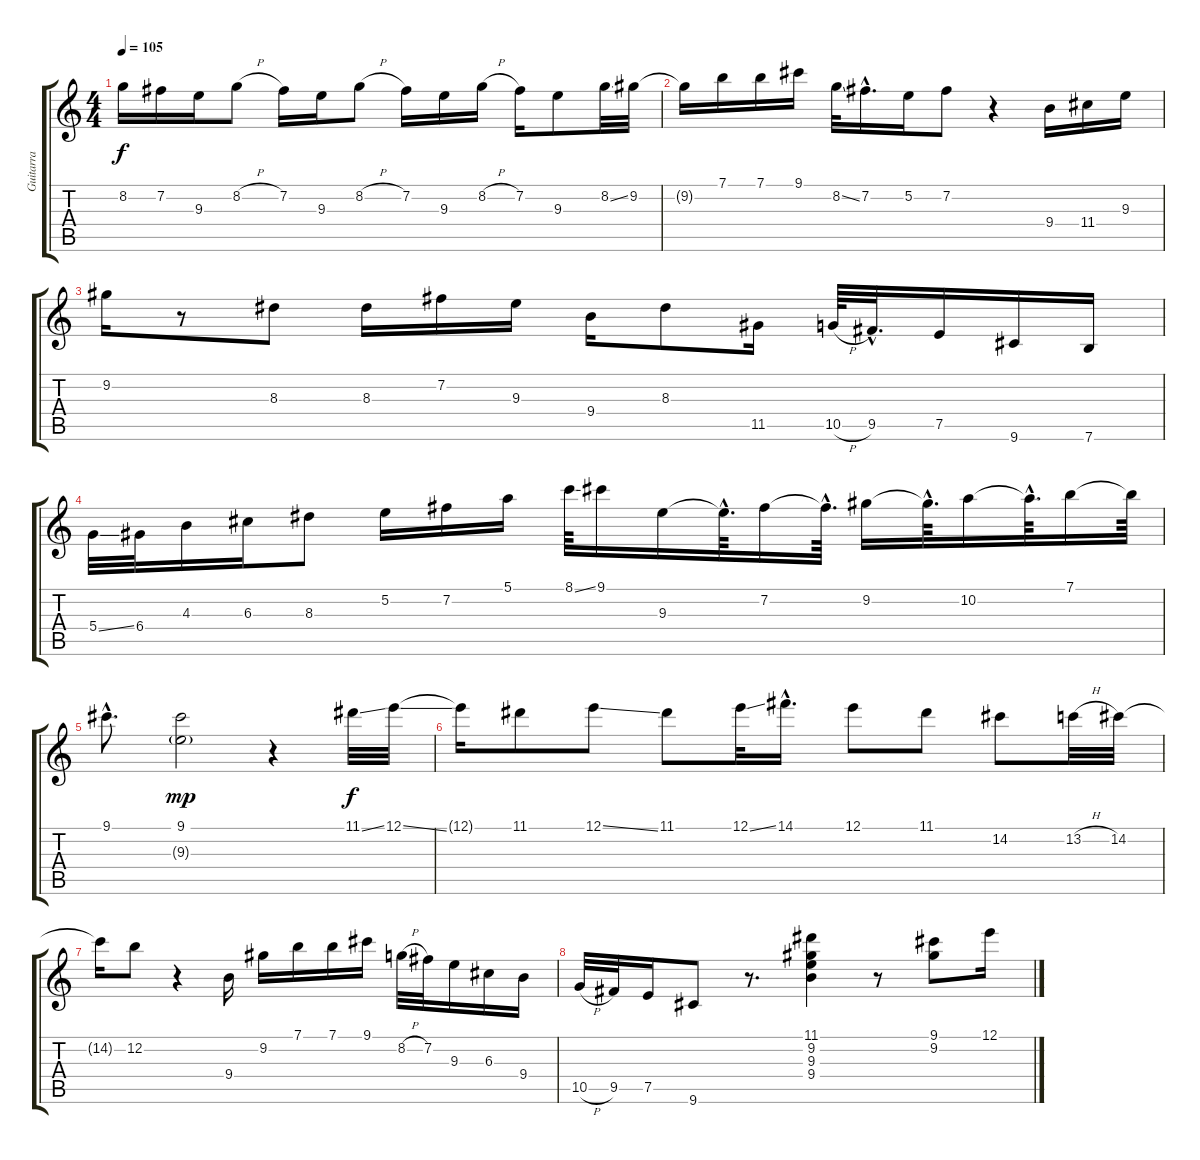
\track ("Guitarra" "Guitarra") {instrument electricguitarjazz}
\staff {score tabs}
\tuning (E4 B3 G3 D3 A2 E2) {hide}
\ts (4 4)
\tempo 105
\clef g2
\ks c
8.2{t}.16{dy f} 7.2.16 9.3.16 8.2{h}.8 7.2.16 9.3.16 8.2{h}.8 7.2.16 9.3.16 8.2{h}.16 7.2.16 9.3.8 8.2{ss}.32 9.2.32 |
9.2{t}.16 7.1.16 7.1.16 9.1.16 8.2{ss}.32 7.2{hac}.16{d} 5.2.16 7.2.8 r.4 9.4.16 11.4.16 9.3.16 |
9.2.16 r.8 8.3.8 8.3.16 7.2.16 9.3.16 9.4.16 8.3.8 11.5.16 10.5{h}.64 9.5{hac}.32{d} 7.5.16 9.6.16 7.6.16 |
5.4{ss}.32 6.4.32 4.3.16 6.3.16 8.3.8 5.2.16 7.2.16 5.1.16 8.1{ss}.64 9.1.16 9.3.16 9.3{hac t}.64{d} 7.2.16 7.2{hac t}.64{d} 9.2.16 9.2{hac t}.64{d} 10.2.16 10.2{hac t}.64{d} 7.1.16 7.1{t}.64 |
9.1{hac}.8{d} (9.1 9.3{g}).2{dy mp} r.4 11.1{ss}.32{dy f} 12.1{ss}.32 |
12.1{t}.16 11.1.8 12.1{ss}.8 11.1.8 12.1{ss}.32 14.1{hac}.16{d} 12.1.8 11.1.8 14.2.8 13.2{h}.32 14.2.32 |
14.2{t}.16 12.2.8 r.4 9.4.16 9.2.16 7.1.16 7.1.16 9.1.16 8.2{h}.32 7.2.32 9.3.16 6.3.16 9.4.16 |
10.5{h}.32 9.5.32 7.5.16 9.6.8 r.8{d} (11.1 9.2 9.3 9.4).4 r.8 (9.1 9.2).8 12.1.16
